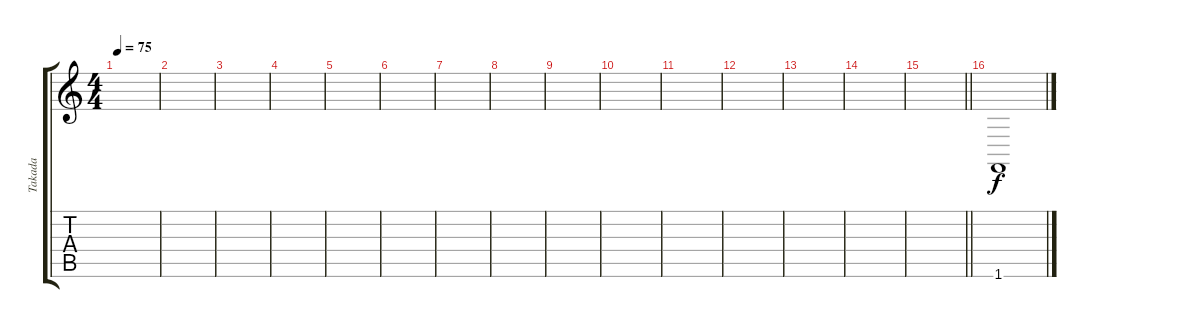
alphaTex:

\track ("Takada" "Takada") {instrument vibraphone}
\staff {score tabs}
\tuning (E4 B3 G3 D3 A2 E2) {hide}
\ts (4 4)
\tempo 75
\clef g2
\ks c
|
|
|
|
|
|
|
|
|
|
|
|
|
|
\barLineRight lightlight
|
\section ("" "")
1.6.1{volume 8 balance 8 instrument taikodrum}
